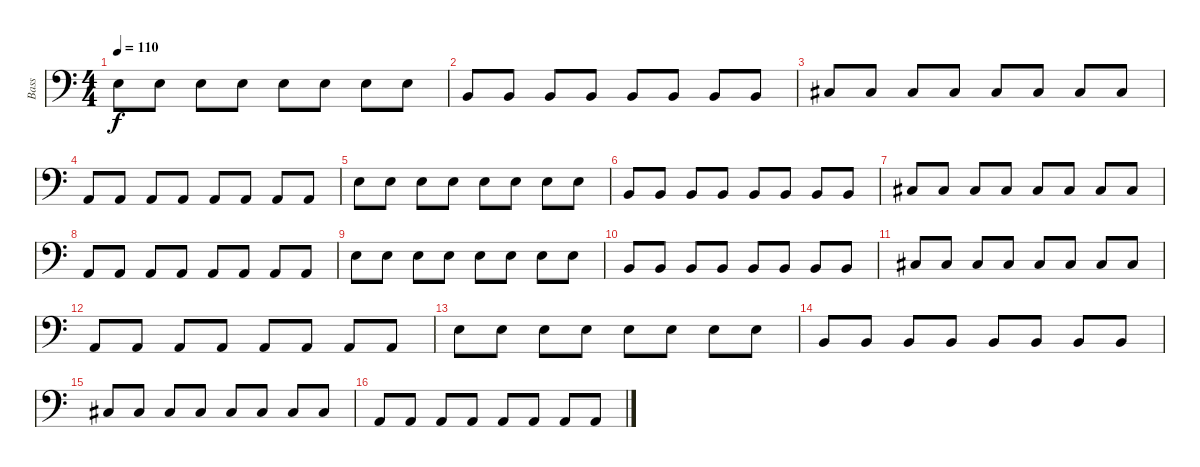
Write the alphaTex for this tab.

\track ("Bass" "Bass") {instrument electricbasspick}
\staff {score}
\tuning (G2 D2 A1 E1) {hide}
\ts (4 4)
\tempo 110
\clef f4
\ks c
7.3.8{dy f} 7.3.8 7.3.8 7.3.8 7.3.8 7.3.8 7.3.8 7.3.8 |
7.4.8 7.4.8 7.4.8 7.4.8 7.4.8 7.4.8 7.4.8 7.4.8 |
4.3.8 4.3.8 4.3.8 4.3.8 4.3.8 4.3.8 4.3.8 4.3.8 |
5.4.8 5.4.8 5.4.8 5.4.8 5.4.8 5.4.8 5.4.8 5.4.8 |
7.3.8 7.3.8 7.3.8 7.3.8 7.3.8 7.3.8 7.3.8 7.3.8 |
7.4.8 7.4.8 7.4.8 7.4.8 7.4.8 7.4.8 7.4.8 7.4.8 |
4.3.8 4.3.8 4.3.8 4.3.8 4.3.8 4.3.8 4.3.8 4.3.8 |
5.4.8 5.4.8 5.4.8 5.4.8 5.4.8 5.4.8 5.4.8 5.4.8 |
7.3.8 7.3.8 7.3.8 7.3.8 7.3.8 7.3.8 7.3.8 7.3.8 |
7.4.8 7.4.8 7.4.8 7.4.8 7.4.8 7.4.8 7.4.8 7.4.8 |
4.3.8 4.3.8 4.3.8 4.3.8 4.3.8 4.3.8 4.3.8 4.3.8 |
5.4.8 5.4.8 5.4.8 5.4.8 5.4.8 5.4.8 5.4.8 5.4.8 |
7.3.8 7.3.8 7.3.8 7.3.8 7.3.8 7.3.8 7.3.8 7.3.8 |
7.4.8 7.4.8 7.4.8 7.4.8 7.4.8 7.4.8 7.4.8 7.4.8 |
4.3.8 4.3.8 4.3.8 4.3.8 4.3.8 4.3.8 4.3.8 4.3.8 |
5.4.8 5.4.8 5.4.8 5.4.8 5.4.8 5.4.8 5.4.8 5.4.8
